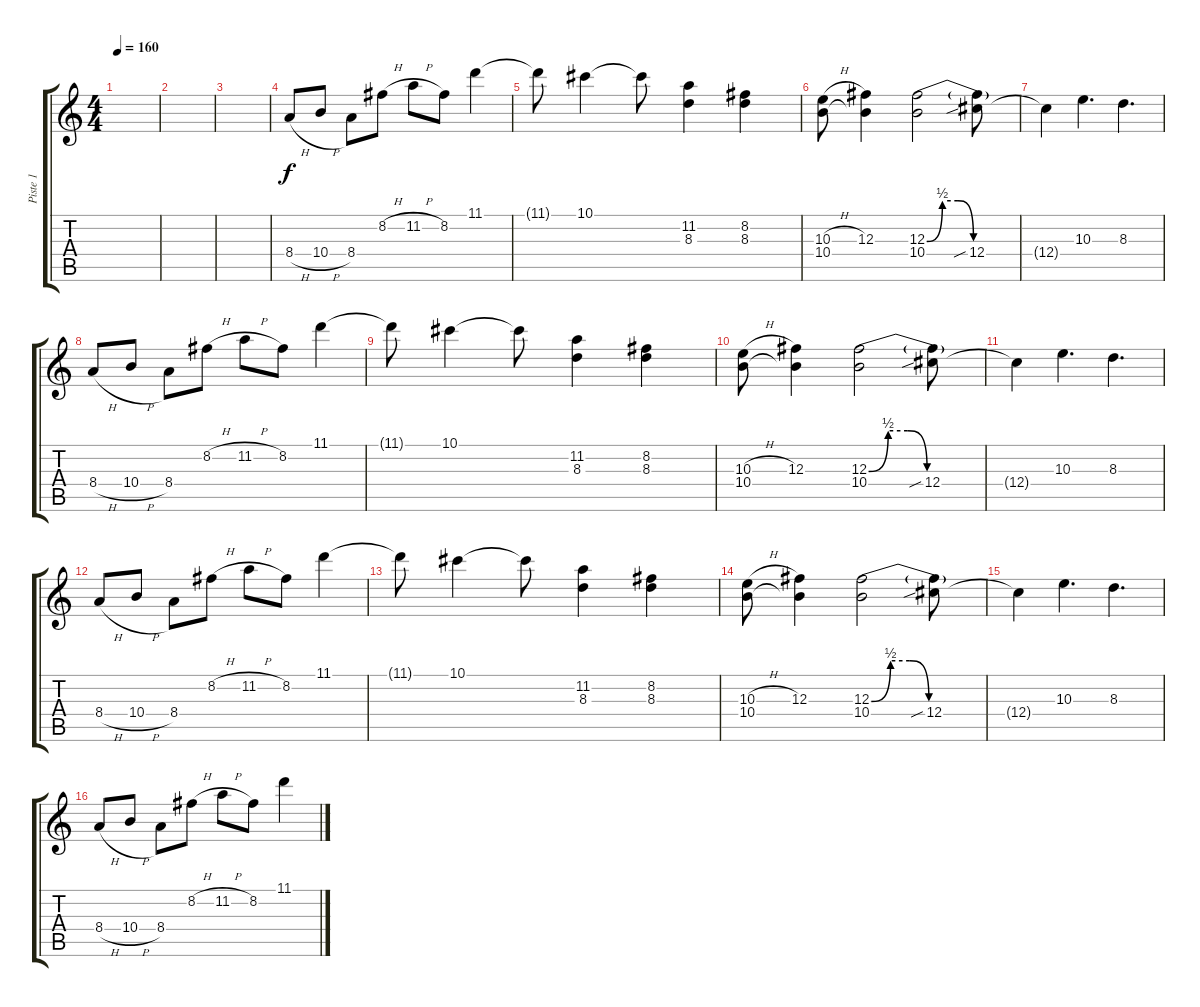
\track ("Piste 1" "Piste 1") {instrument distortionguitar}
\staff {score tabs}
\tuning (Eb4 Bb3 Gb3 Db3 Ab2 Db2) {hide}
\ts (4 4)
\tempo 160
\clef g2
\ks c
|
|
|
8.4{h}.8 10.4{h}.8 8.4.8 8.2{h}.8 11.2{h}.8 8.2.8 11.1.4 |
11.1{t}.8 10.1.4 10.1{t}.8 (11.2 8.3).4 (8.2 8.3).4 |
(10.3{h} 10.4).8 (12.3 10.4{t}).4 (12.3{be (custom 0 0 10 2 20 2 30 0 60 0)} 10.4).2 (12.3{t} 12.4{sib}).8 |
12.4{t}.4 10.3.4{d} 8.3.4{d} |
8.4{h}.8 10.4{h}.8 8.4.8 8.2{h}.8 11.2{h}.8 8.2.8 11.1.4 |
11.1{t}.8 10.1.4 10.1{t}.8 (11.2 8.3).4 (8.2 8.3).4 |
(10.3{h} 10.4).8 (12.3 10.4{t}).4 (12.3{be (custom 0 0 10 2 20 2 30 0 60 0)} 10.4).2 (12.3{t} 12.4{sib}).8 |
12.4{t}.4 10.3.4{d} 8.3.4{d} |
8.4{h}.8 10.4{h}.8 8.4.8 8.2{h}.8 11.2{h}.8 8.2.8 11.1.4 |
11.1{t}.8 10.1.4 10.1{t}.8 (11.2 8.3).4 (8.2 8.3).4 |
(10.3{h} 10.4).8 (12.3 10.4{t}).4 (12.3{be (custom 0 0 10 2 20 2 30 0 60 0)} 10.4).2 (12.3{t} 12.4{sib}).8 |
12.4{t}.4 10.3.4{d} 8.3.4{d} |
8.4{h}.8 10.4{h}.8 8.4.8 8.2{h}.8 11.2{h}.8 8.2.8 11.1.4
